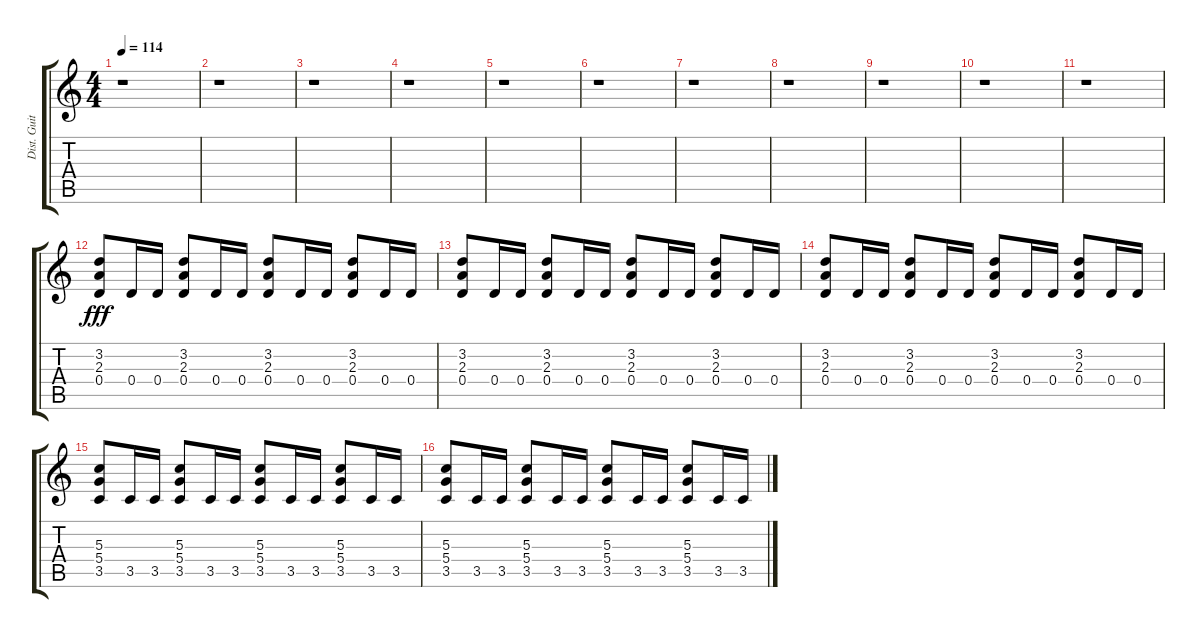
\track ("Dist. Guitar II" "Dist. Guit") {instrument distortionguitar}
\staff {score tabs}
\tuning (E4 B3 G3 D3 A2 E2) {hide}
\ts (4 4)
\tempo 114
\clef g2
\ks c
r.1{dy f} |
r.1 |
r.1 |
r.1 |
r.1 |
r.1 |
r.1 |
r.1 |
r.1 |
r.1 |
r.1 |
(3.2 2.3 0.4).8{dy fff} 0.4.16 0.4.16 (3.2 2.3 0.4).8 0.4.16 0.4.16 (3.2 2.3 0.4).8 0.4.16 0.4.16 (3.2 2.3 0.4).8 0.4.16 0.4.16 |
(3.2 2.3 0.4).8 0.4.16 0.4.16 (3.2 2.3 0.4).8 0.4.16 0.4.16 (3.2 2.3 0.4).8 0.4.16 0.4.16 (3.2 2.3 0.4).8 0.4.16 0.4.16 |
(3.2 2.3 0.4).8 0.4.16 0.4.16 (3.2 2.3 0.4).8 0.4.16 0.4.16 (3.2 2.3 0.4).8 0.4.16 0.4.16 (3.2 2.3 0.4).8 0.4.16 0.4.16 |
(5.3 5.4 3.5).8 3.5.16 3.5.16 (5.3 5.4 3.5).8 3.5.16 3.5.16 (5.3 5.4 3.5).8 3.5.16 3.5.16 (5.3 5.4 3.5).8 3.5.16 3.5.16 |
(5.3 5.4 3.5).8 3.5.16 3.5.16 (5.3 5.4 3.5).8 3.5.16 3.5.16 (5.3 5.4 3.5).8 3.5.16 3.5.16 (5.3 5.4 3.5).8 3.5.16 3.5.16
